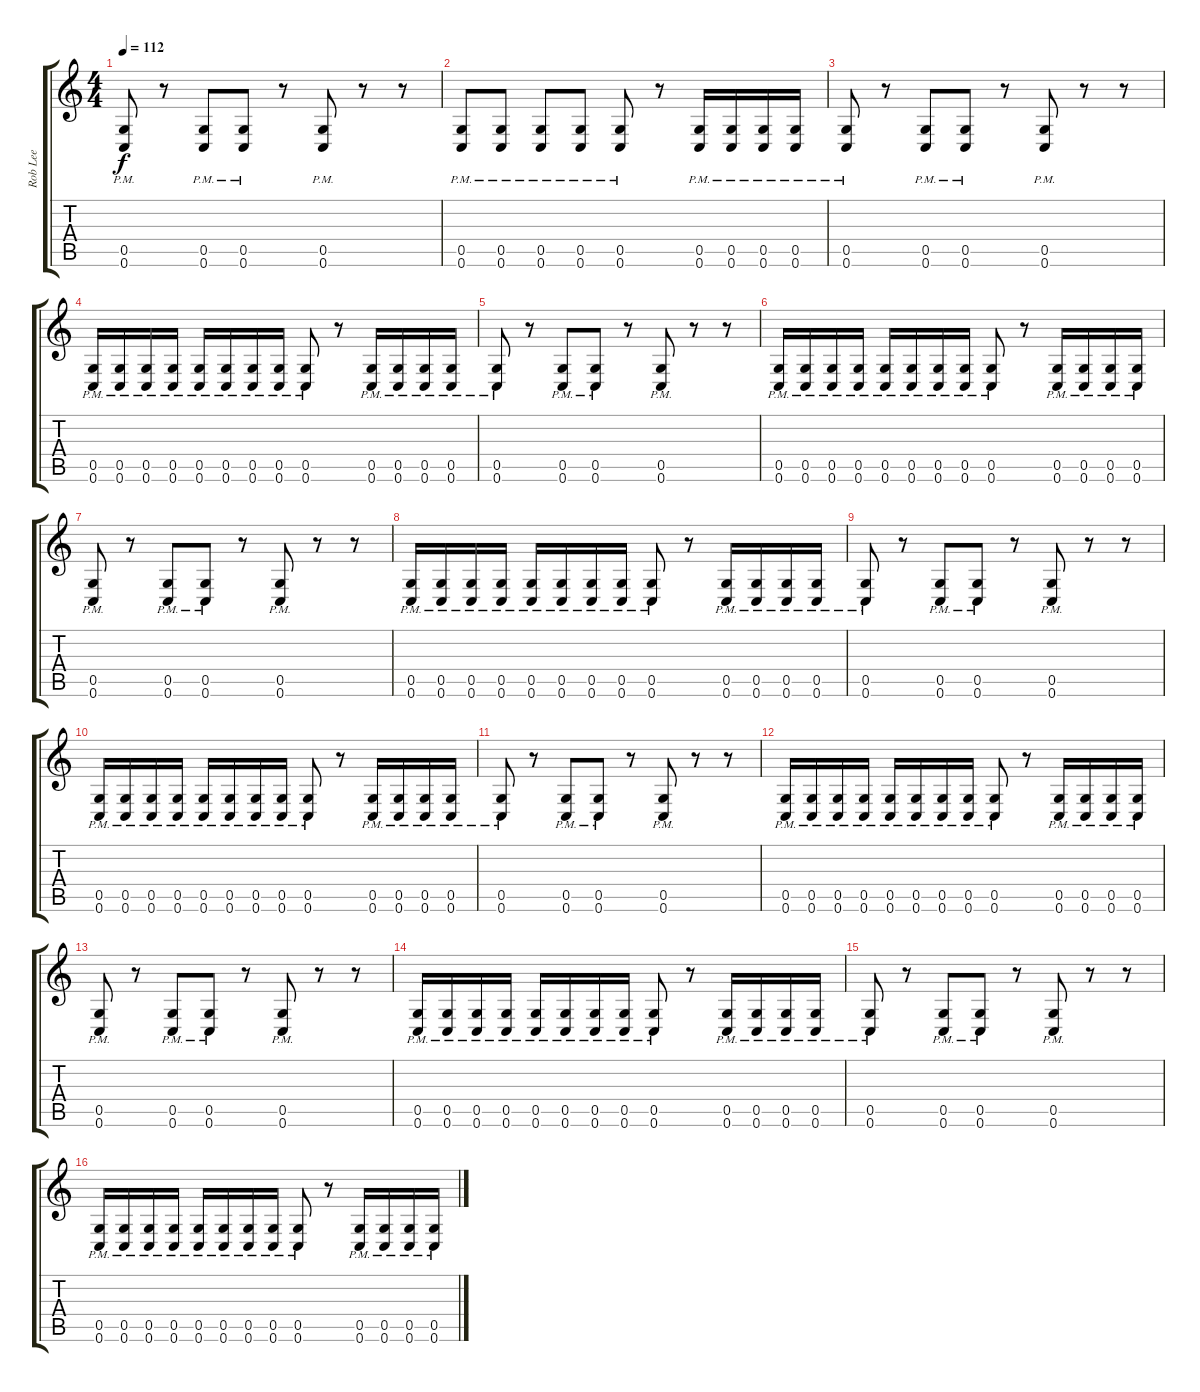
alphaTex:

\track ("Rob Lee" "Rob Lee") {instrument overdrivenguitar}
\staff {score tabs}
\tuning (D4 A3 F3 C3 G2 C2) {hide}
\ts (4 4)
\tempo 112
\clef g2
\ks c
(0.5{pm} 0.6).8{dy f} r.8 (0.5{pm} 0.6).8 (0.5{pm} 0.6).8 r.8 (0.5{pm} 0.6).8 r.8 r.8 |
(0.5{pm} 0.6).8 (0.5{pm} 0.6).8 (0.5{pm} 0.6).8 (0.5{pm} 0.6).8 (0.5{pm} 0.6).8 r.8 (0.5{pm} 0.6).16 (0.5{pm} 0.6).16 (0.5{pm} 0.6).16 (0.5{pm} 0.6).16 |
(0.5{pm} 0.6).8 r.8 (0.5{pm} 0.6).8 (0.5{pm} 0.6).8 r.8 (0.5{pm} 0.6).8 r.8 r.8 |
(0.5{pm} 0.6).16 (0.5{pm} 0.6).16 (0.5{pm} 0.6).16 (0.5{pm} 0.6).16 (0.5{pm} 0.6).16 (0.5{pm} 0.6).16 (0.5{pm} 0.6).16 (0.5{pm} 0.6).16 (0.5{pm} 0.6).8 r.8 (0.5{pm} 0.6).16 (0.5{pm} 0.6).16 (0.5{pm} 0.6).16 (0.5{pm} 0.6).16 |
(0.5{pm} 0.6).8 r.8 (0.5{pm} 0.6).8 (0.5{pm} 0.6).8 r.8 (0.5{pm} 0.6).8 r.8 r.8 |
(0.5{pm} 0.6).16 (0.5{pm} 0.6).16 (0.5{pm} 0.6).16 (0.5{pm} 0.6).16 (0.5{pm} 0.6).16 (0.5{pm} 0.6).16 (0.5{pm} 0.6).16 (0.5{pm} 0.6).16 (0.5{pm} 0.6).8 r.8 (0.5{pm} 0.6).16 (0.5{pm} 0.6).16 (0.5{pm} 0.6).16 (0.5{pm} 0.6).16 |
(0.5{pm} 0.6).8 r.8 (0.5{pm} 0.6).8 (0.5{pm} 0.6).8 r.8 (0.5{pm} 0.6).8 r.8 r.8 |
(0.5{pm} 0.6).16 (0.5{pm} 0.6).16 (0.5{pm} 0.6).16 (0.5{pm} 0.6).16 (0.5{pm} 0.6).16 (0.5{pm} 0.6).16 (0.5{pm} 0.6).16 (0.5{pm} 0.6).16 (0.5{pm} 0.6).8 r.8 (0.5{pm} 0.6).16 (0.5{pm} 0.6).16 (0.5{pm} 0.6).16 (0.5{pm} 0.6).16 |
(0.5{pm} 0.6).8 r.8 (0.5{pm} 0.6).8 (0.5{pm} 0.6).8 r.8 (0.5{pm} 0.6).8 r.8 r.8 |
(0.5{pm} 0.6).16 (0.5{pm} 0.6).16 (0.5{pm} 0.6).16 (0.5{pm} 0.6).16 (0.5{pm} 0.6).16 (0.5{pm} 0.6).16 (0.5{pm} 0.6).16 (0.5{pm} 0.6).16 (0.5{pm} 0.6).8 r.8 (0.5{pm} 0.6).16 (0.5{pm} 0.6).16 (0.5{pm} 0.6).16 (0.5{pm} 0.6).16 |
(0.5{pm} 0.6).8 r.8 (0.5{pm} 0.6).8 (0.5{pm} 0.6).8 r.8 (0.5{pm} 0.6).8 r.8 r.8 |
(0.5{pm} 0.6).16 (0.5{pm} 0.6).16 (0.5{pm} 0.6).16 (0.5{pm} 0.6).16 (0.5{pm} 0.6).16 (0.5{pm} 0.6).16 (0.5{pm} 0.6).16 (0.5{pm} 0.6).16 (0.5{pm} 0.6).8 r.8 (0.5{pm} 0.6).16 (0.5{pm} 0.6).16 (0.5{pm} 0.6).16 (0.5{pm} 0.6).16 |
(0.5{pm} 0.6).8 r.8 (0.5{pm} 0.6).8 (0.5{pm} 0.6).8 r.8 (0.5{pm} 0.6).8 r.8 r.8 |
(0.5{pm} 0.6).16{volume 6} (0.5{pm} 0.6).16 (0.5{pm} 0.6).16 (0.5{pm} 0.6).16 (0.5{pm} 0.6).16 (0.5{pm} 0.6).16 (0.5{pm} 0.6).16 (0.5{pm} 0.6).16 (0.5{pm} 0.6).8 r.8 (0.5{pm} 0.6).16 (0.5{pm} 0.6).16 (0.5{pm} 0.6).16 (0.5{pm} 0.6).16 |
(0.5{pm} 0.6).8 r.8 (0.5{pm} 0.6).8 (0.5{pm} 0.6).8 r.8 (0.5{pm} 0.6).8 r.8 r.8 |
(0.5{pm} 0.6).16 (0.5{pm} 0.6).16 (0.5{pm} 0.6).16 (0.5{pm} 0.6).16 (0.5{pm} 0.6).16 (0.5{pm} 0.6).16 (0.5{pm} 0.6).16 (0.5{pm} 0.6).16 (0.5{pm} 0.6).8 r.8 (0.5{pm} 0.6).16 (0.5{pm} 0.6).16 (0.5{pm} 0.6).16 (0.5{pm} 0.6).16
